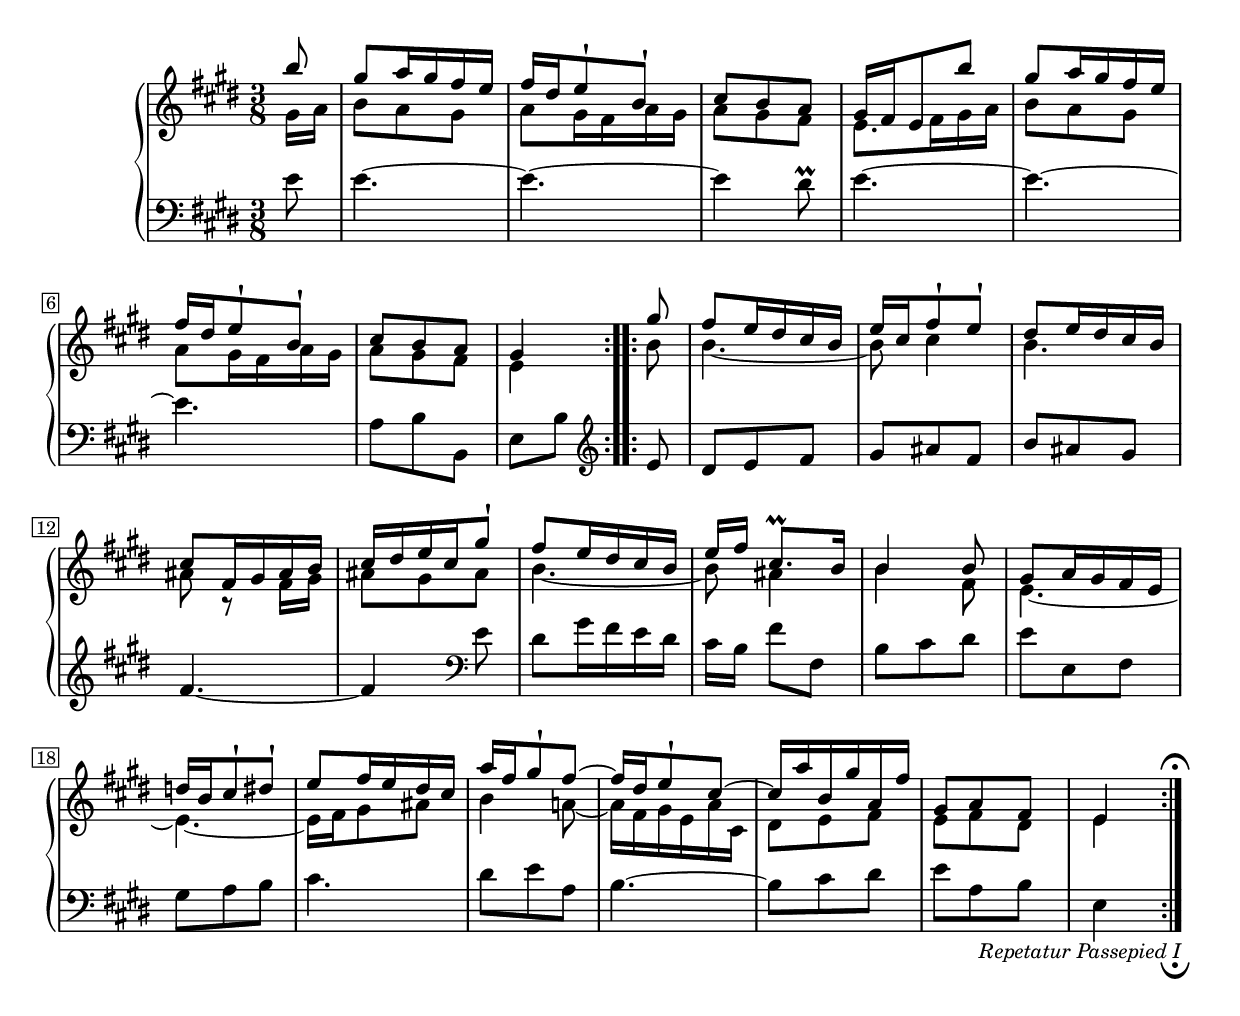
Global = {
  \key e \major
  \time 3/8
  \include "../global.ly"
}

Soprano = \context Voice = "one" \relative c'' {
  \voiceOne
  \stemUp\tieUp
  \override MultiMeasureRest.staff-position = #0
  \override Rest.staff-position = #0
  \label #'SuiteVPassepiedII
  \repeat volta 2 {
  \partial 8 b'8
  %1
  | gis8 a16 gis fis e
  | fis dis e8^! b^!
  | cis b a
  | gis16 fis e8 b''
  %5
  | gis8 a16 gis fis e
  | fis dis e8^! b^!
  | cis b a
  | gis4
  }
  %\break
  \repeat volta 2 {
  \partial 8 gis'8
  | fis e16 dis cis b
  %10
  | e cis fis8^! e^!
  | dis e16 dis cis b
  | cis8 fis,16 gis ais b
  | cis dis e cis gis'8^!
  | fis e16 dis cis b
  %15
  | e[ fis] cis8.\prall b16
  | b4 b8
  | gis8 a16 gis fis e
  | d' b cis8^! dis^!
  | e fis16 e dis cis
  %20
  | a'16 fis gis8^! fis~
  | fis16 dis e8^! cis~
  | cis16 a' b, gis' a, fis'
  | gis,8 a fis
  | e4
    \override Score.TextMark.self-alignment-X = #CENTER
    \textEndMark \markup { \musicglyph "scripts.ufermata" }
  }
}

Alto = \context Voice = "two" \relative c'' {
  \voiceTwo
  \stemDown\tieDown
  \override Rest.staff-position = #0
  \partial 8 gis16 a
  %1
  | b8 a gis
  | a gis16 fis a gis
  | a8 gis fis
  | e8. fis16 gis a
  %5
  | b8 a gis
  | a gis16 fis a gis
  | a8 gis fis
  | e4
  \partial 8 b'8
  | b4.~
  %10
  | b8 cis4
  | b4.
  | ais8 b,8\rest fis'16 gis
  | ais8 gis ais
  | b4.~
  %15
  | b8 ais4
  | b4 fis8
  | e4.~
  | e~
  | e16 fis gis8 ais
  %20
  | b4 a8~
  | a16 fis gis e a cis,
  | dis8 e fis
  | e fis dis
  | e4
}

Bass = \context Voice = "four" \relative c' {
  \voiceFour
  \stemNeutral\tieNeutral
  \override MultiMeasureRest.staff-position = #0
  \override Rest.staff-position = #0
  \override Script.direction = #UP
  \repeat volta 2 {
  \partial 8 e8
  %1
  | e4.~
  | e~
  | e4 dis8\prall
  | e4.~
  %5
  | e~
  | e
  | a,8 b b,
  | e[ b']
  }
  \repeat volta 2 {
  \partial 8 { \clef treble e8 }
  | dis e fis
  %10
  | gis ais fis
  | b ais gis
  | fis4.~
  | fis4 \clef bass e8
  | dis gis16 fis e dis
  %15
  | cis[ b] fis'8 fis,
  | b8 cis dis
  | e e, fis
  | gis a b
  | cis4.
  %20
  | dis8 e a,
  | b4.~
  | b8 cis dis
  | e a,_\markup { \hspace #1 "Repetatur Passepied I" } b
  | e,4
    \tweak direction #DOWN
    \textEndMark \markup { \musicglyph "scripts.dfermata" }
  }
}

\score {
  \new PianoStaff
  <<
    \accidentalStyle Score.piano
    \context Staff = "upper" <<
      \set Staff.midiInstrument = #"acoustic grand"
      \Global
      \clef treble
      \Soprano
      \Alto
    >>
    \context Staff = "lower" <<
      \set Staff.midiInstrument = #"acoustic grand"
      \Global
      \clef bass
      \Bass
    >>
  >>
  \header {
    composer = ##f % "Johann Sebastian Bach"
    opus = ##f % "BWV 810"
    title = \markup { "Passepied II" }
    subtitle = ##f
  }
  \layout {
    \context {
      \PianoStaff
      \override Parentheses.font-size = #-2
      \override TextScript.font-shape = #'italic
      \override TextScript.font-size = #-1
    }
  }
  \midi {
    \tempo 4 = 100
  }
}
